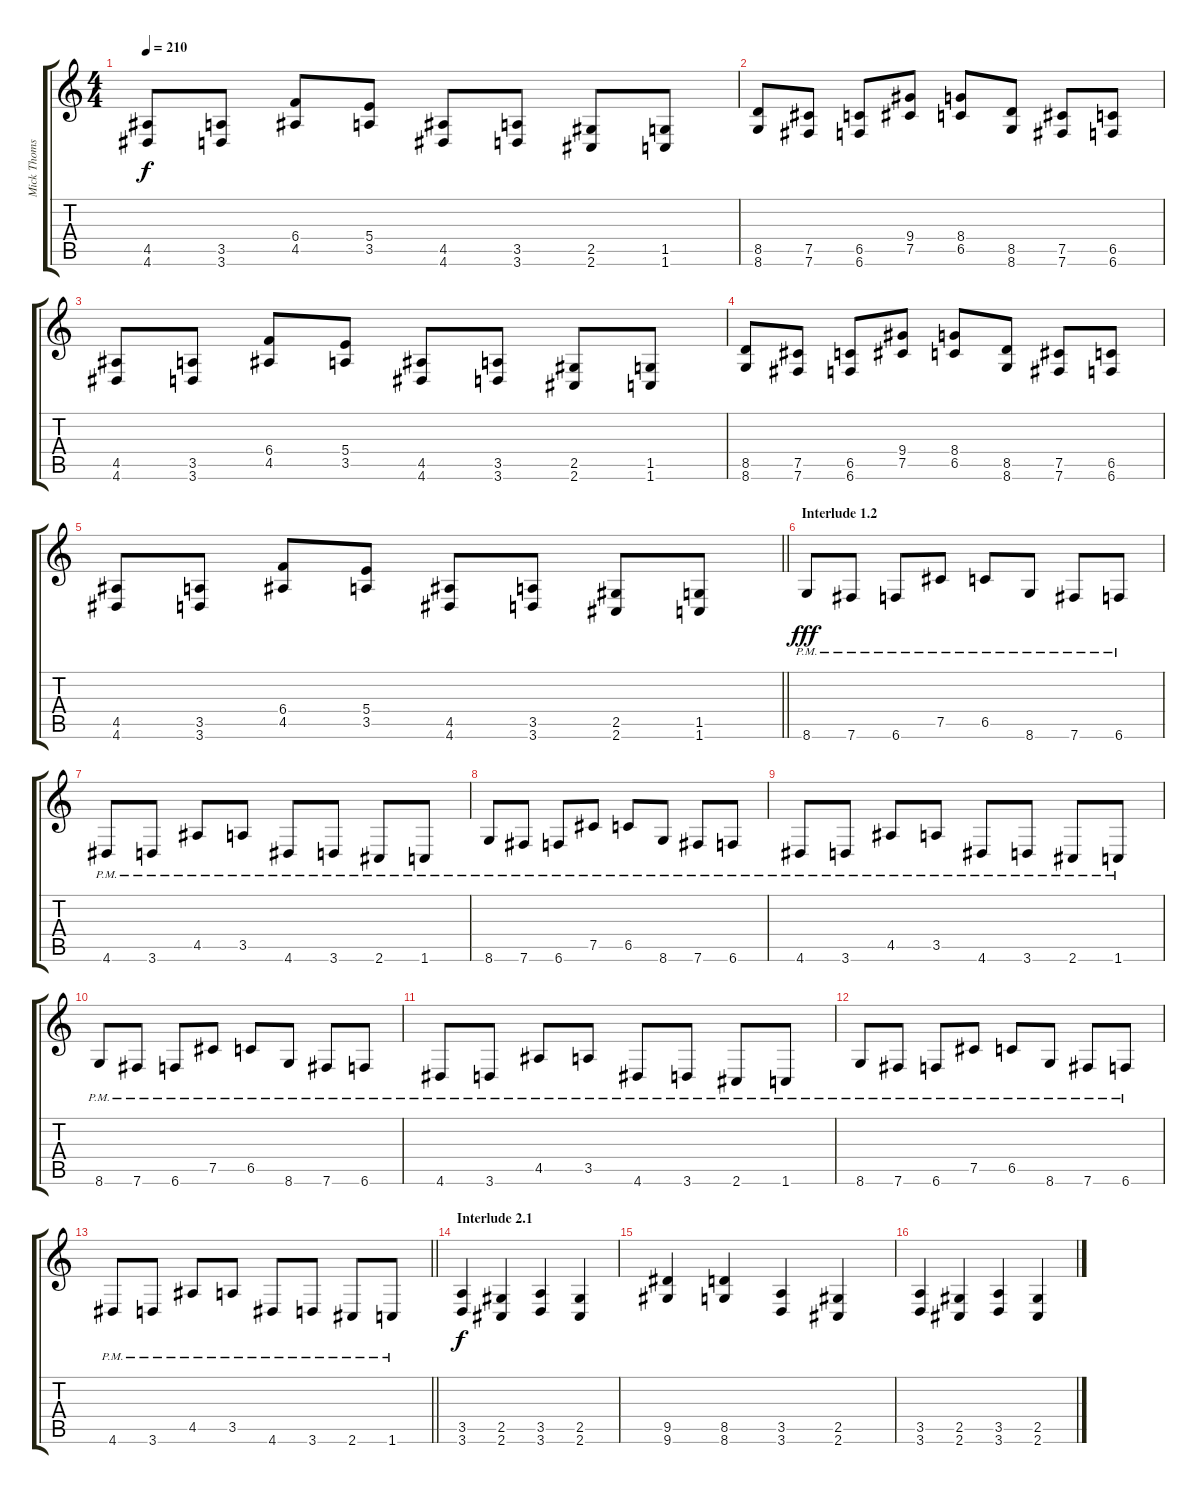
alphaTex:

\track ("Mick Thomson" "Mick Thoms") {instrument distortionguitar}
\staff {score tabs}
\tuning (Db4 Ab3 E4 B2 Gb2 B1) {hide}
\ts (4 4)
\tempo 210
\clef g2
\ks c
(4.5 4.6).8{dy f} (3.5 3.6).8 (6.4 4.5).8 (5.4 3.5).8 (4.5 4.6).8 (3.5 3.6).8 (2.5 2.6).8 (1.5 1.6).8 |
(8.5 8.6).8 (7.5 7.6).8 (6.5 6.6).8 (9.4 7.5).8 (8.4 6.5).8 (8.5 8.6).8 (7.5 7.6).8 (6.5 6.6).8 |
(4.5 4.6).8 (3.5 3.6).8 (6.4 4.5).8 (5.4 3.5).8 (4.5 4.6).8 (3.5 3.6).8 (2.5 2.6).8 (1.5 1.6).8 |
(8.5 8.6).8 (7.5 7.6).8 (6.5 6.6).8 (9.4 7.5).8 (8.4 6.5).8 (8.5 8.6).8 (7.5 7.6).8 (6.5 6.6).8 |
\barLineRight lightlight
(4.5 4.6).8 (3.5 3.6).8 (6.4 4.5).8 (5.4 3.5).8 (4.5 4.6).8 (3.5 3.6).8 (2.5 2.6).8 (1.5 1.6).8 |
\section ("" "Interlude 1.2")
8.6{pm}.8{dy fff} 7.6{pm}.8 6.6{pm}.8 7.5{pm}.8 6.5{pm}.8 8.6{pm}.8 7.6{pm}.8 6.6{pm}.8 |
4.6{pm}.8 3.6{pm}.8 4.5{pm}.8 3.5{pm}.8 4.6{pm}.8 3.6{pm}.8 2.6{pm}.8 1.6{pm}.8 |
8.6{pm}.8 7.6{pm}.8 6.6{pm}.8 7.5{pm}.8 6.5{pm}.8 8.6{pm}.8 7.6{pm}.8 6.6{pm}.8 |
4.6{pm}.8 3.6{pm}.8 4.5{pm}.8 3.5{pm}.8 4.6{pm}.8 3.6{pm}.8 2.6{pm}.8 1.6{pm}.8 |
8.6{pm}.8 7.6{pm}.8 6.6{pm}.8 7.5{pm}.8 6.5{pm}.8 8.6{pm}.8 7.6{pm}.8 6.6{pm}.8 |
4.6{pm}.8 3.6{pm}.8 4.5{pm}.8 3.5{pm}.8 4.6{pm}.8 3.6{pm}.8 2.6{pm}.8 1.6{pm}.8 |
8.6{pm}.8 7.6{pm}.8 6.6{pm}.8 7.5{pm}.8 6.5{pm}.8 8.6{pm}.8 7.6{pm}.8 6.6{pm}.8 |
\barLineRight lightlight
4.6{pm}.8 3.6{pm}.8 4.5{pm}.8 3.5{pm}.8 4.6{pm}.8 3.6{pm}.8 2.6{pm}.8 1.6{pm}.8 |
\section ("" "Interlude 2.1")
(3.5 3.6).4{dy f volume 13 instrument distortionguitar} (2.5 2.6).4 (3.5 3.6).4 (2.5 2.6).4 |
(9.5 9.6).4 (8.5 8.6).4 (3.5 3.6).4 (2.5 2.6).4 |
(3.5 3.6).4 (2.5 2.6).4 (3.5 3.6).4 (2.5 2.6).4
